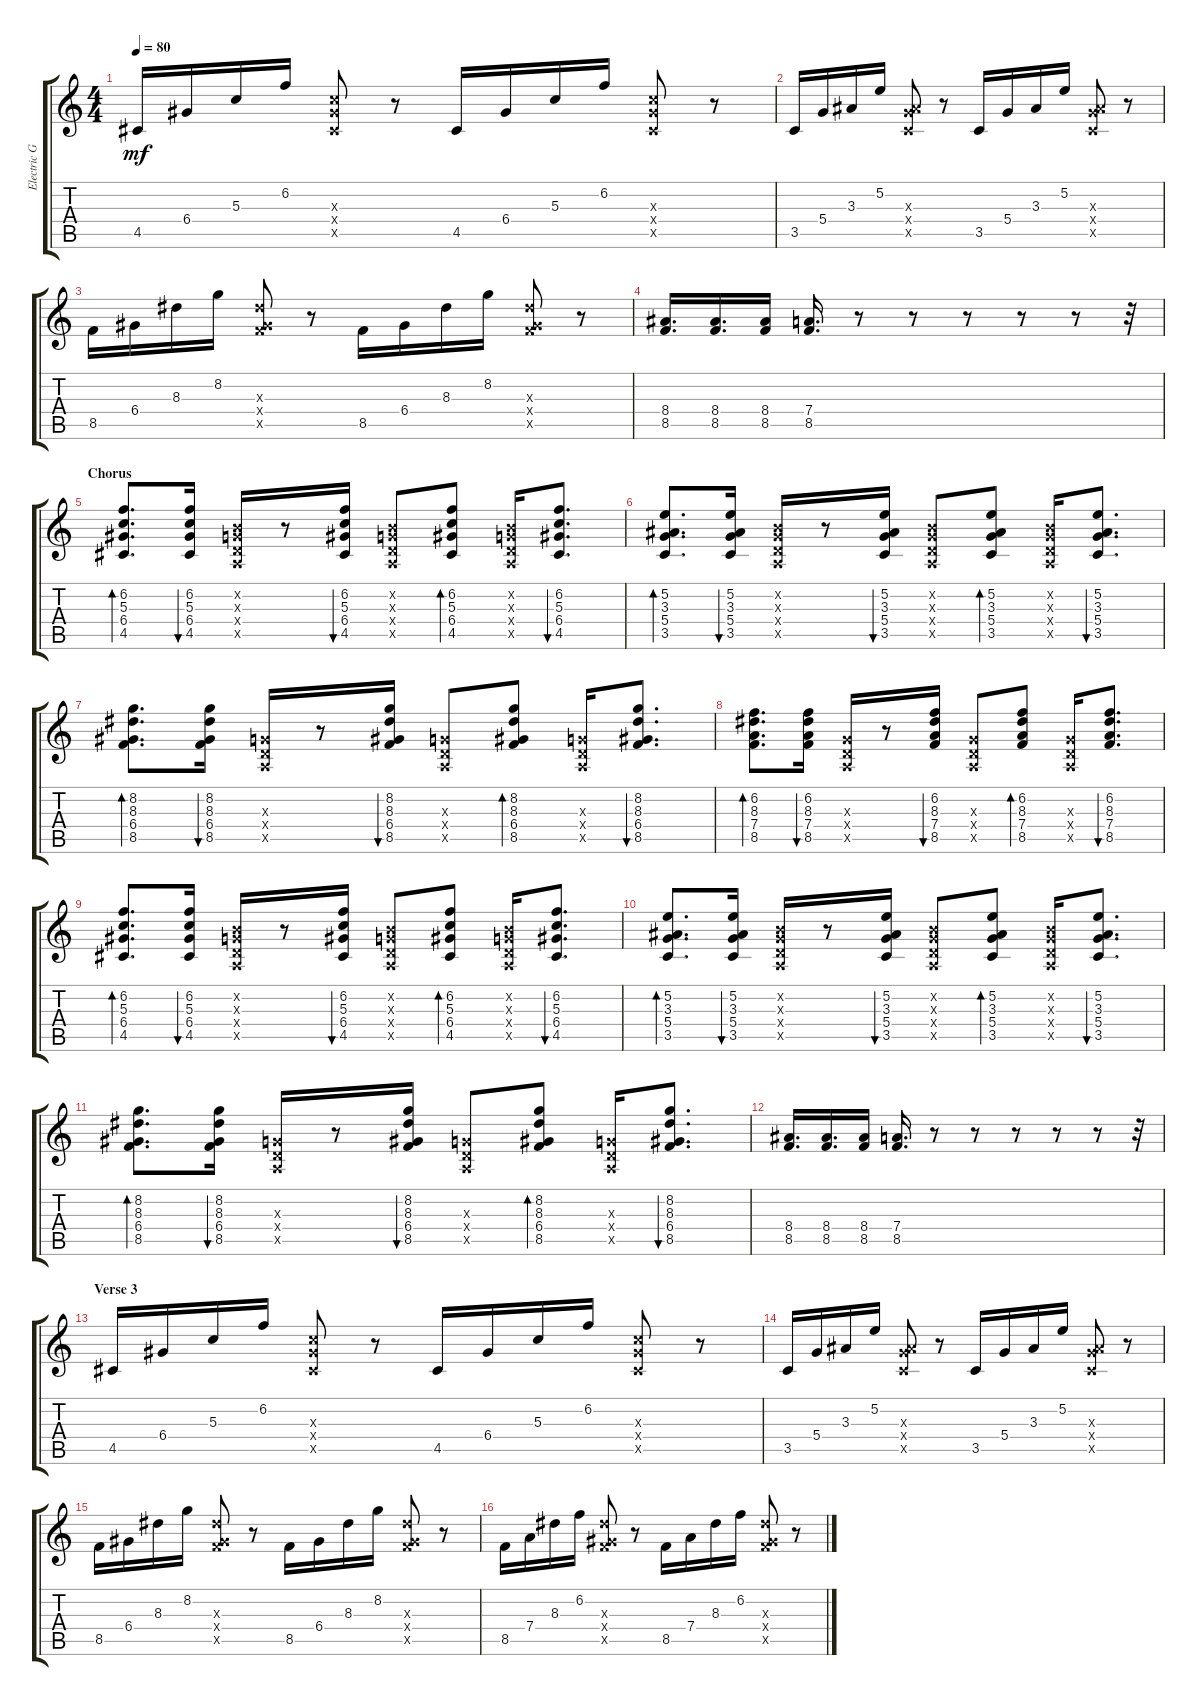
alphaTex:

\track ("Electric Guitar" "Electric G") {instrument electricguitarclean}
\staff {score tabs}
\tuning (E4 B3 G3 D3 A2 E2) {hide}
\ts (4 4)
\tempo 80
\clef g2
\ks c
4.5.16{dy mf} 6.4.16 5.3.16 6.2.16 (5.3{x} 6.4{x} 4.5{x}).8 r.8 4.5.16 6.4.16 5.3.16 6.2.16 (5.3{x} 6.4{x} 4.5{x}).8 r.8 |
3.5.16 5.4.16 3.3.16 5.2.16 (3.3{x} 5.4{x} 3.5{x}).8 r.8 3.5.16 5.4.16 3.3.16 5.2.16 (3.3{x} 5.4{x} 3.5{x}).8 r.8 |
8.5.16 6.4.16 8.3.16 8.2.16 (8.3{x} 6.4{x} 8.5{x}).8 r.8 8.5.16 6.4.16 8.3.16 8.2.16 (8.3{x} 6.4{x} 8.5{x}).8 r.8 |
(8.4 8.5).16{d} (8.4 8.5).16{d} (8.4 8.5).16 (7.4 8.5).16{d} r.8 r.8 r.8 r.8 r.8 r.32 |
\section ("" "Chorus")
(6.2 5.3 6.4 4.5).8{d bd 30} (6.2 5.3 6.4 4.5).16{bu 30} (0.2{x} 0.3{x} 0.4{x} 0.5{x}).16 r.8 (6.2 5.3 6.4 4.5).16{bu 30} (0.2{x} 0.3{x} 0.4{x} 0.5{x}).8 (6.2 5.3 6.4 4.5).8{bd 30} (0.2{x} 0.3{x} 0.4{x} 0.5{x}).16 (6.2 5.3 6.4 4.5).8{d bu 30} |
(5.2 3.3 5.4 3.5).8{d bd 30} (5.2 3.3 5.4 3.5).16{bu 30} (0.2{x} 0.3{x} 0.4{x} 0.5{x}).16 r.8 (5.2 3.3 5.4 3.5).16{bu 30} (0.2{x} 0.3{x} 0.4{x} 0.5{x}).8 (5.2 3.3 5.4 3.5).8{bd 30} (0.2{x} 0.3{x} 0.4{x} 0.5{x}).16 (5.2 3.3 5.4 3.5).8{d bu 30} |
(8.2 8.3 6.4 8.5).8{d bd 30} (8.2 8.3 6.4 8.5).16{bu 30} (0.3{x} 0.4{x} 0.5{x}).16 r.8 (8.2 8.3 6.4 8.5).16{bu 30} (0.3{x} 0.4{x} 0.5{x}).8 (8.2 8.3 6.4 8.5).8{bd 30} (0.3{x} 0.4{x} 0.5{x}).16 (8.2 8.3 6.4 8.5).8{d bu 30} |
(6.2 8.3 7.4 8.5).8{d bd 30} (6.2 8.3 7.4 8.5).16{bu 30} (0.3{x} 0.4{x} 0.5{x}).16 r.8 (6.2 8.3 7.4 8.5).16{bu 30} (0.3{x} 0.4{x} 0.5{x}).8 (6.2 8.3 7.4 8.5).8{bd 30} (0.3{x} 0.4{x} 0.5{x}).16 (6.2 8.3 7.4 8.5).8{d bu 30} |
(6.2 5.3 6.4 4.5).8{d bd 30} (6.2 5.3 6.4 4.5).16{bu 30} (0.2{x} 0.3{x} 0.4{x} 0.5{x}).16 r.8 (6.2 5.3 6.4 4.5).16{bu 30} (0.2{x} 0.3{x} 0.4{x} 0.5{x}).8 (6.2 5.3 6.4 4.5).8{bd 30} (0.2{x} 0.3{x} 0.4{x} 0.5{x}).16 (6.2 5.3 6.4 4.5).8{d bu 30} |
(5.2 3.3 5.4 3.5).8{d bd 30} (5.2 3.3 5.4 3.5).16{bu 30} (0.2{x} 0.3{x} 0.4{x} 0.5{x}).16 r.8 (5.2 3.3 5.4 3.5).16{bu 30} (0.2{x} 0.3{x} 0.4{x} 0.5{x}).8 (5.2 3.3 5.4 3.5).8{bd 30} (0.2{x} 0.3{x} 0.4{x} 0.5{x}).16 (5.2 3.3 5.4 3.5).8{d bu 30} |
(8.2 8.3 6.4 8.5).8{d bd 30} (8.2 8.3 6.4 8.5).16{bu 30} (0.3{x} 0.4{x} 0.5{x}).16 r.8 (8.2 8.3 6.4 8.5).16{bu 30} (0.3{x} 0.4{x} 0.5{x}).8 (8.2 8.3 6.4 8.5).8{bd 30} (0.3{x} 0.4{x} 0.5{x}).16 (8.2 8.3 6.4 8.5).8{d bu 30} |
(8.4 8.5).16{d} (8.4 8.5).16{d} (8.4 8.5).16 (7.4 8.5).16{d} r.8 r.8 r.8 r.8 r.8 r.32 |
\section ("" "Verse 3")
4.5.16 6.4.16 5.3.16 6.2.16 (5.3{x} 6.4{x} 4.5{x}).8 r.8 4.5.16 6.4.16 5.3.16 6.2.16 (5.3{x} 6.4{x} 4.5{x}).8 r.8 |
3.5.16 5.4.16 3.3.16 5.2.16 (3.3{x} 5.4{x} 3.5{x}).8 r.8 3.5.16 5.4.16 3.3.16 5.2.16 (3.3{x} 5.4{x} 3.5{x}).8 r.8 |
8.5.16 6.4.16 8.3.16 8.2.16 (8.3{x} 6.4{x} 8.5{x}).8 r.8 8.5.16 6.4.16 8.3.16 8.2.16 (8.3{x} 6.4{x} 8.5{x}).8 r.8 |
8.5.16 7.4.16 8.3.16 6.2.16 (8.3{x} 6.4{x} 8.5{x}).8 r.8 8.5.16 7.4.16 8.3.16 6.2.16 (8.3{x} 6.4{x} 8.5{x}).8 r.8
